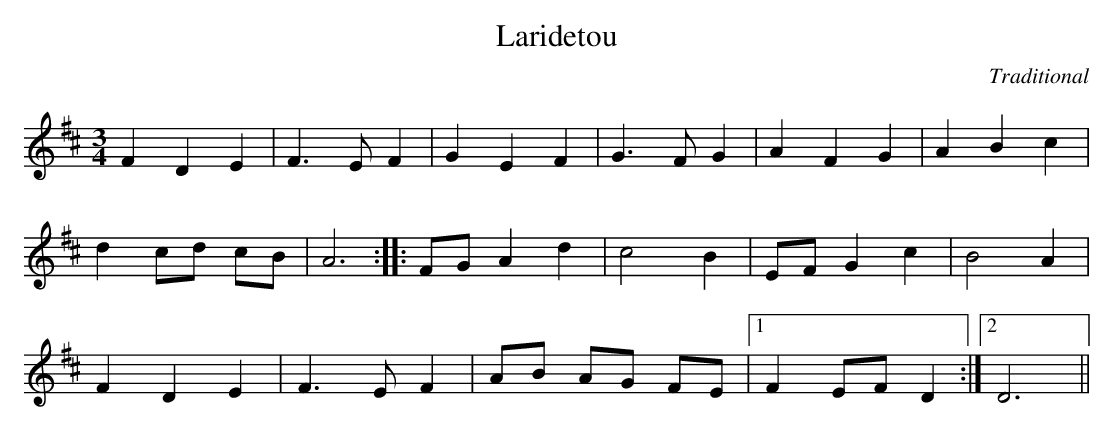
X:1
T:Laridetou
C:Traditional
L:1/4
M:3/4
K:D
FDE | F>EF | GEF | G>FG | AFG | ABc |
dc/d/ c/B/ | A3 :: F/G/Ad | c2B | E/F/Gc | B2A |
FDE | F>EF | A/B/ A/G/ F/E/|1 FE/F/D:|2 D3 ||
